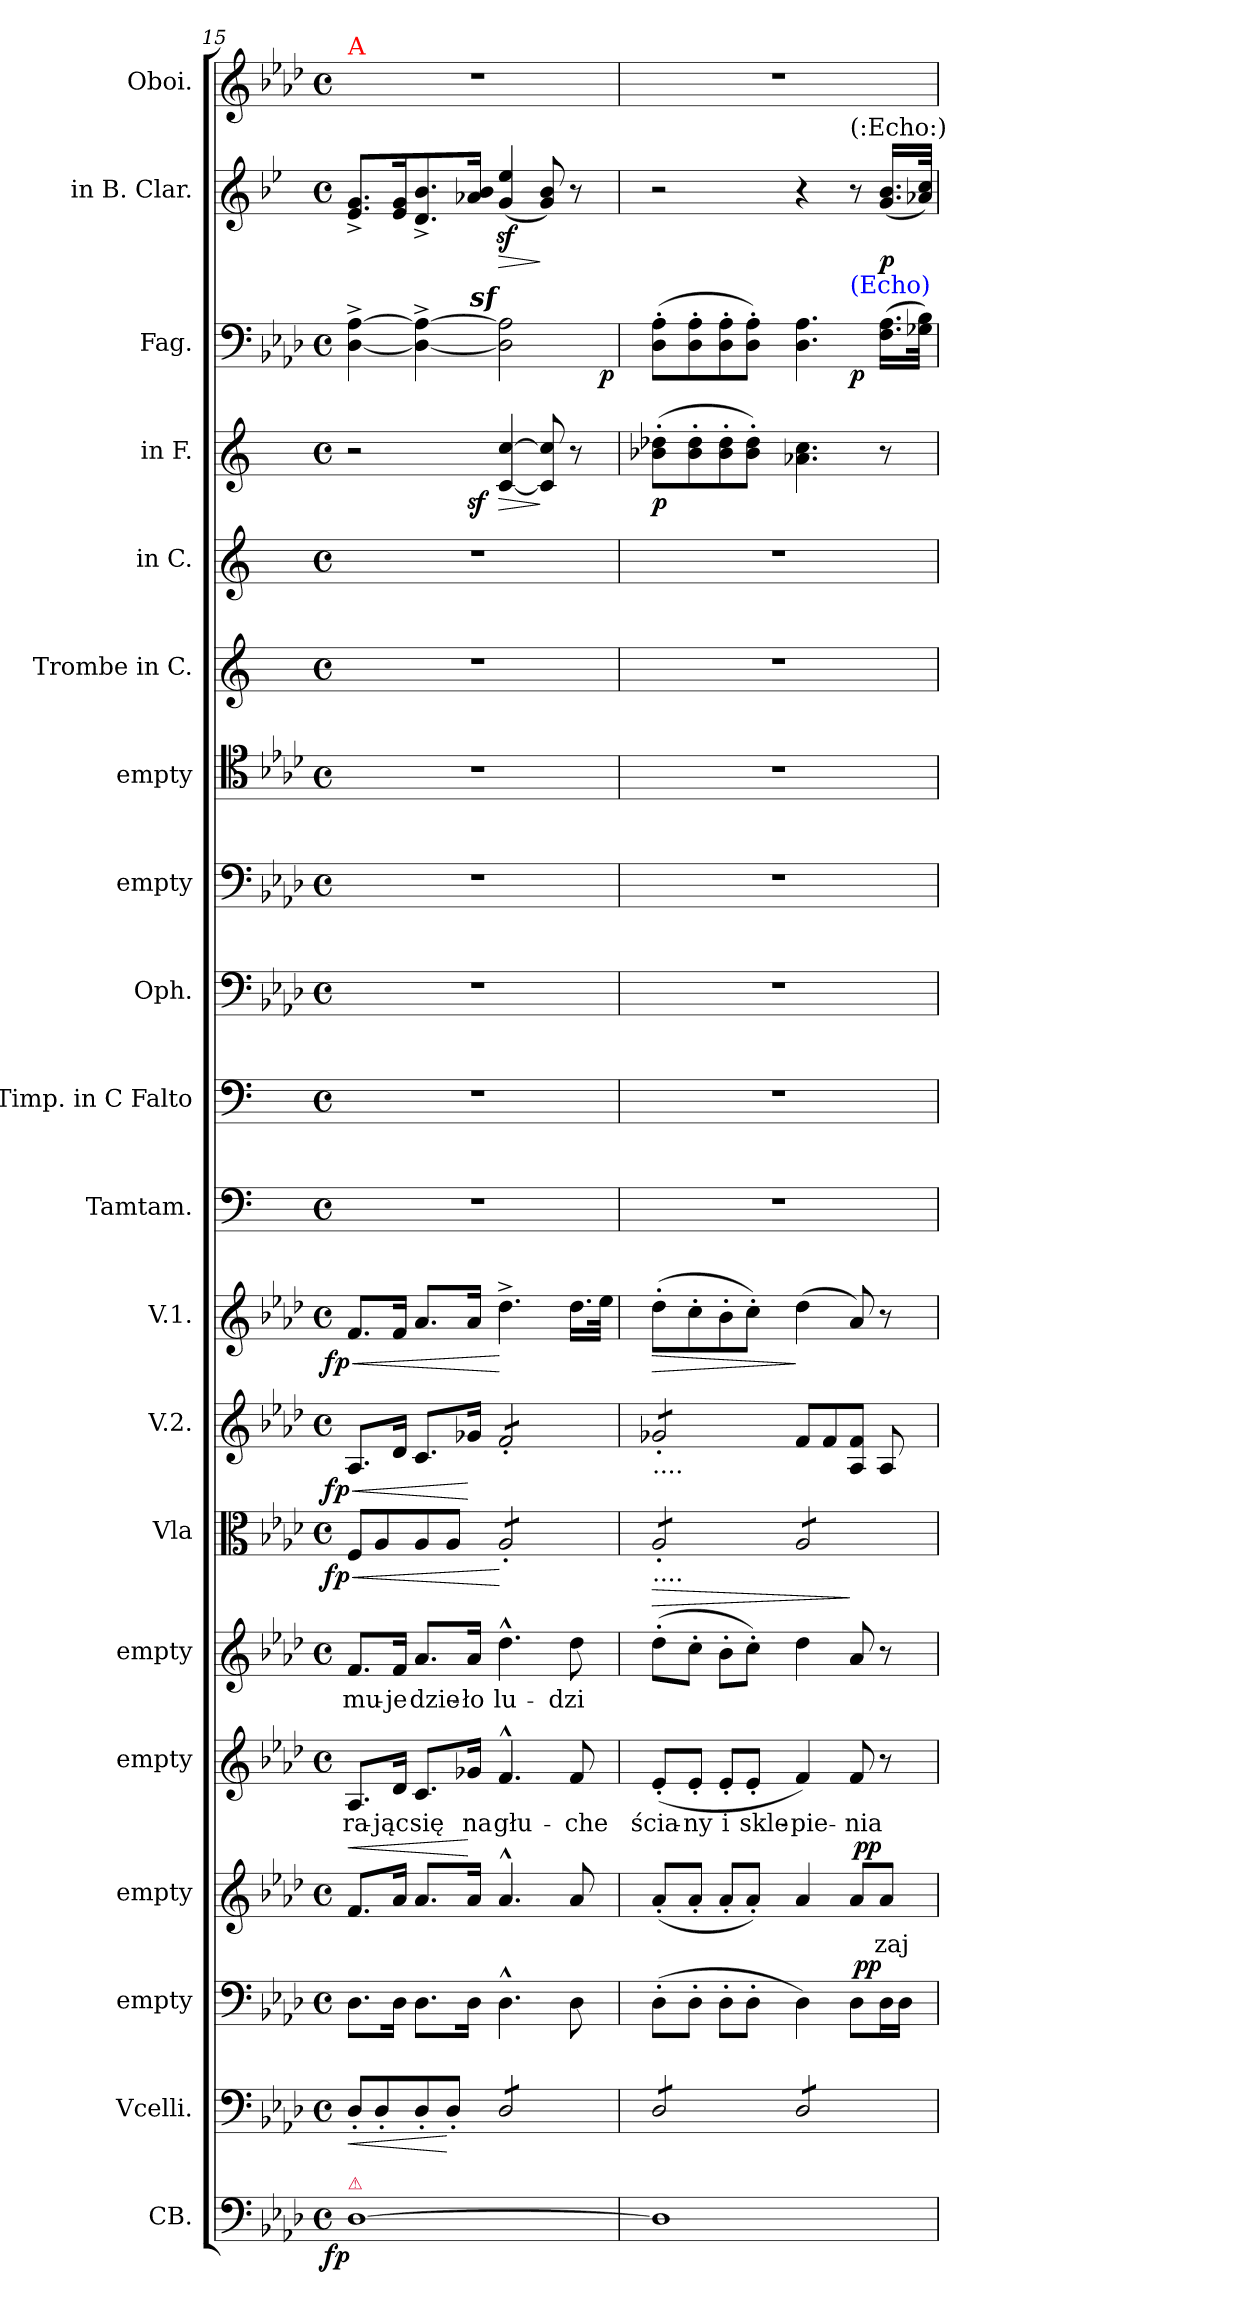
**kern	**dynam	**kern	**dynam	**kern	**dynam	**kern	**text	**dynam	**kern	**text	**kern	**text	**dynam	**kern	**dynam	**kern	**dynam	**kern	**dynam	**kern	**kern	**kern	**kern	**kern	**kern	**kern	**kern	**dynam	**kern	**dynam	**kern	**dynam	**kern
*part20	*part20	*part19	*part19	*part18	*part18	*part17	*part17	*part17	*part16	*part16	*part15	*part15	*part15	*part14	*part14	*part13	*part13	*part12	*part12	*part11	*part10	*part9	*part8	*part7	*part6	*part5	*part4	*part4	*part3	*part3	*part2	*part2	*part1
*staff20	*staff20	*staff19	*staff19	*staff18	*staff18	*staff17	*staff17	*staff17	*staff16	*staff16	*staff15	*staff15	*staff15	*staff14	*staff14	*staff13	*staff13	*staff12	*staff12	*staff11	*staff10	*staff9	*staff8	*staff7	*staff6	*staff5	*staff4	*staff4	*staff3	*staff3	*staff2	*staff2	*staff1
*I"CB.	*	*I"Vcelli.	*	*I"empty	*	*I"empty	*	*	*I"empty	*	*I"empty	*	*	*I"Vla	*	*I"V.2.	*	*I"V.1.	*	*I"Tamtam.	*I"Timp. in C Falto	*I"Oph.	*I"empty	*I"empty	*I"Trombe in C.	*I"in C.	*I"in F.	*	*I"Fag.	*	*I"in B. Clar.	*	*I"Oboi.
*I'Cb	*	*	*	*	*	*	*	*	*	*	*	*	*	*I'Vla	*	*I'V	*	*I'V	*	*	*I'Timp	*	*	*	*	*	*	*	*	*	*	*	*I'Ob
*clefF4	*	*clefF4	*	*clefF4	*	*clefG2	*	*	*clefG2	*	*clefG2	*	*	*clefC3	*	*clefG2	*	*clefG2	*	*clefF4	*clefF4	*clefF4	*clefF4	*clefC4	*clefG2	*clefG2	*clefG2	*	*clefF4	*	*clefG2	*	*clefG2
*	*	*	*	*	*	*ITrd8c12	*	*	*	*	*	*	*	*	*	*	*	*	*	*	*	*	*	*	*	*	*ITrd4c7	*	*	*	*ITrd1c2	*	*
*k[b-e-a-d-]	*	*k[b-e-a-d-]	*	*k[b-e-a-d-]	*	*k[b-e-a-d-]	*	*	*k[b-e-a-d-]	*	*k[b-e-a-d-]	*	*	*k[b-e-a-d-]	*	*k[b-e-a-d-]	*	*k[b-e-a-d-]	*	*k[]	*k[]	*k[b-e-a-d-]	*k[b-e-a-d-]	*k[b-e-a-d-]	*k[]	*k[]	*k[b-]	*	*k[b-e-a-d-]	*	*k[b-e-a-d-]	*	*k[b-e-a-d-]
*f:	*	*f:	*	*f:	*	*f:	*	*	*f:	*	*f:	*	*	*f:	*	*f:	*	*f:	*	*	*	*f:	*f:	*f:	*	*	*	*	*f:	*	*f:	*	*f:
*M4/4	*	*M4/4	*	*M4/4	*	*M4/4	*	*	*M4/4	*	*M4/4	*	*	*M4/4	*	*M4/4	*	*M4/4	*	*M4/4	*M4/4	*M4/4	*M4/4	*M4/4	*M4/4	*M4/4	*M4/4	*	*M4/4	*	*M4/4	*	*M4/4
*met(c)	*	*met(c)	*	*met(c)	*	*met(c)	*	*	*met(c)	*	*met(c)	*	*	*met(c)	*	*met(c)	*	*met(c)	*	*met(c)	*met(c)	*met(c)	*met(c)	*met(c)	*met(c)	*met(c)	*met(c)	*	*met(c)	*	*met(c)	*	*met(c)
=15	=15	=15	=15	=15	=15	=15	=15	=15	=15	=15	=15	=15	=15	=15	=15	=15	=15	=15	=15	=15	=15	=15	=15	=15	=15	=15	=15	=15	=15	=15	=15	=15	=15
!	!	!	!	!	!	!	!	!	!	!	!	!	!	!	!	!	!	!	!	!	!	!	!	!	!	!	!	!	!	!	!	!	!LO:TX:a:color=red:t=A
!LO:TX:a:color=crimson:t=⚠	!	!	!	!	!	!	!	!	!	!	!	!	!	!	!	!	!	!	!	!	!	!	!	!	!	!	!	!	!	!	!	!	!
!	!LO:DY:rj	!	!LO:HP:b	!	!	!	!	!LO:HP:a	!	!	!	!	!	!	!LO:HP:b	!	!LO:HP:b	!	!LO:HP:b	!	!	!	!	!	!	!	!	!	!	!	!	!	!
!	!	!	!	!	!	!	!	!	!	!	!	!	!	!	!LO:DY:n=1:rj	!	!LO:DY:n=1:rj	!	!LO:DY:n=1:rj	!	!	!	!	!	!	!	!	!	!	!	!	!	!
*	*	*	*	*	*	*	*	*	*	*	*	*	*	*	*	*	*	*	*	*	*	*	*	*	*	*	*^	*	*^	*	*	*	*
[1D-	fp.	8D-'/L	<	8.D-\L	.	8.F/L	.	<	8.A-/L	-ra-	8.f/L	-mu-	.	8F/L	< fp	8.A-/L	< fp.	8.f/L	< fp	1r	1r	1r	1r	1r	1r	1r	2r	4..ryy	.	[4D-^\ [<4A-^\	2ryy	.	8.d-^/ 8.f^/L	.	1r
.	.	8D-'/	.	.	.	.	.	.	.	.	.	.	.	8A-/	.	.	.	.	.	.	.	.	.	.	.	.	.	.	.	.	.	.	.	.	.
.	.	.	.	16D-\Jk	.	16A-/Jk	.	.	16d-/Jk	-jąc	16f/Jk	-je	.	.	.	16d-/Jk	.	16f/Jk	.	.	.	.	.	.	.	.	.	.	.	.	.	.	16d-/ 16f/K	.	.
.	.	8D-'/	.	8.D-\L	.	8.A-/L	.	.	8.c/L	się	8.a-/L	dzie-	.	8A-/	.	8.c/L	.	8.a-/L	.	.	.	.	.	.	.	.	.	.	.	4D-_^\ 4A-_^\	.	.	8.c^/ 8.a-^/	.	.
.	.	8D-'/J	[	.	.	.	.	.	.	.	.	.	.	8A-/J	.	.	.	.	.	.	.	.	.	.	.	.	.	.	.	.	.	.	.	.	.
.	.	.	.	16D-\Jk	.	16A-/Jk	.	[	16g-X/Jk	na	16a-/Jk	-ło	.	.	.	16g-X/Jk	[	16a-/Jk	.	.	.	.	.	.	.	.	.	2ryy	sf	.	.	.	16g-X/ 16a-/Jk	.	.
!	!	!	!	!	!	!	!	!	!	!	!	!	!	!	!	!LO:TX:b:t=....	!	!	!	!	!	!	!	!	!	!	!	!	!	!	!	!	!	!	!
!	!	!	!	!	!	!	!	!	!	!	!	!	!	!LO:TX:b:t=....	!	!	!	!	!	!	!	!	!	!	!	!	!	!	!	!	!	!	!	!	!
!	!	!	!	!	!	!	!	!	!	!	!	!	!	!	!	!	!	!	!	!	!	!	!	!	!	!	!	!	!LO:HP:b	!LO:DY:rj	!	!	!	!LO:HP:b	!
*	*	*tremolo	*	*	*	*	*	*	*	*	*	*	*	*	*	*	*	*	*	*	*	*	*	*	*	*	*	*	*	*	*	*	*	*	*
*	*	*	*	*	*	*	*	*	*	*	*	*	*	*tremolo	*	*	*	*	*	*	*	*	*	*	*	*	*	*	*	*	*	*	*	*	*
*	*	*	*	*	*	*	*	*	*	*	*	*	*	*	*	*tremolo	*	*	*	*	*	*	*	*	*	*	*	*	*	*	*	*	*	*	*
.	.	8D-/L	.	4.D-^^\	.	4.A-^^/	.	.	4.f^^/	głu-	4.dd-^^\	lu-	.	8A-'/L	[	8f'/L	.	4.dd-^\	[	.	.	.	.	.	.	.	[4F/ [4f/	.	>	2D-]z\ 2A-]z\	4...ryy	.	(4fz/ 4dd-z/	>	.
.	.	8D-/	.	.	.	.	.	.	.	.	.	.	.	8A-'/	.	8f'/	.	.	.	.	.	.	.	.	.	.	.	.	.	.	.	.	.	.	.
.	.	8D-/	.	.	.	.	.	.	.	.	.	.	.	8A-'/	.	8f'/	.	.	.	.	.	.	.	.	.	.	8F]/ 8f]/	.	]	.	.	.	8f/ 8a-/)	]	.
.	.	8D-/J	.	8D-\	.	8A-/	.	.	8f/	-che	8dd-\	-dzi	.	8A-'/J	.	8f'/J	.	16.dd-\LL	.	.	.	.	.	.	.	.	8r	.	.	.	.	.	8r	.	.
.	.	.	.	.	.	.	.	.	.	.	.	.	.	.	.	.	.	.	.	.	.	.	.	.	.	.	.	16ryy	.	.	.	.	.	.	.
.	.	.	.	.	.	.	.	.	.	.	.	.	.	.	.	.	.	32ee-\JJk	.	.	.	.	.	.	.	.	.	.	.	.	32ryy	p	.	.	.
=16	=16	=16	=16	=16	=16	=16	=16	=16	=16	=16	=16	=16	=16	=16	=16	=16	=16	=16	=16	=16	=16	=16	=16	=16	=16	=16	=16	=16	=16	=16	=16	=16	=16	=16	=16
!	!	!	!	!	!	!	!	!	!	!	!	!	!	!	!	!LO:TX:b:t=....	!	!	!	!	!	!	!	!	!	!	!	!	!	!	!	!	!	!	!
!	!	!	!	!	!	!	!	!	!	!	!	!	!	!LO:TX:b:t=....	!	!	!	!	!	!	!	!	!	!	!	!	!	!	!	!	!	!	!	!	!
!	!	!	!	!	!	!	!	!	!	!	!	!	!LO:HP:a	!	!	!	!	!	!LO:HP:b	!	!	!	!	!	!	!	!	!	!	!	!	!	!	!	!
*	*	*	*	*	*	*	*	*	*	*	*	*	*	*	*	*	*	*	*	*	*	*	*	*	*	*	*v	*v	*	*	*	*	*	*	*
1D-]	.	8D-/L	.	(8D-'\L	.	(>8A-'/L	.	.	(>8e-'/L	ścia-	(8dd-'\L	.	>	8A-'/L	.	8g-X'/L	.	(8dd-'\L	>	1r	1r	1r	1r	1r	1r	1r	(8e-X'\ 8g-X'\L	p	(8D-'\ 8A-'\L	2.ryy	.	2r	.	1r
.	.	8D-/	.	8D-'\J	.	8A-'/J	.	.	8e-'/J	-ny	8cc'\J	.	.	8A-'/	.	8g-X'/	.	8cc'\	.	.	.	.	.	.	.	.	8e-'\ 8g-'\	.	8D-'\ 8A-'\	.	.	.	.	.
.	.	8D-/	.	8D-'\L	.	8A-'/L	.	.	8e-'/L	i	8b-'\L	.	.	8A-'/	.	8g-X'/	.	8b-'\	.	.	.	.	.	.	.	.	8e-'\ 8g-'\	.	8D-'\ 8A-'\	.	.	.	.	.
.	.	8D-/J	.	8D-'\J	.	8A-'/J)	.	.	8e-'/J	skle-	8cc'\J)	.	.	8A-'/J	.	8g-X'/J	.	8cc'\J)	.	.	.	.	.	.	.	.	8e-'\ 8g-'\J)	.	8D-'\ 8A-'\J)	.	.	.	.	.
*	*	*	*	*	*	*	*	*	*	*	*	*	*	*	*	*Xtremolo	*	*	*	*	*	*	*	*	*	*	*	*	*	*	*	*	*	*
.	.	8D-/L	.	4D-\)	.	4A-/	.	.	4f/)	-pie-	4dd-\	.	.	8A-/L	.	8f/L	.	(4dd-\	]	.	.	.	.	.	.	.	4.d-X\ 4.f\	.	4.D-\ 4.A-\	.	.	4r	.	.
.	.	8D-/	.	.	.	.	.	.	.	.	.	.	.	8A-/	.	8f/	.	.	.	.	.	.	.	.	.	.	.	.	.	.	.	.	.	.
!	!	!	!	!	!	!	!	!	!	!	!	!	!	!	!	!	!	!	!	!	!	!	!	!	!	!	!	!	!	!	!	!LO:TX:a:t=(&colon;Echo&colon;)	!	!
!	!	!	!	!	!	!	!	!	!	!	!	!	!	!	!	!	!	!	!	!	!	!	!	!	!	!	!	!	!	!LO:TX:a:color=blue:t=(Echo)	!	!	!	!
.	.	8D-/	.	8D-\L	.	8A-/L	.	.	8f/	-nia	8a-/	.	]	8A-/	.	8A-/ 8f/J	.	8a-/)	.	.	.	.	.	.	.	.	.	.	.	4ryy	p	8r	.	.
!	!	!	!	!	!LO:DY:a:rj	!	!	!LO:DY:a:rj	!	!	!	!	!	!	!	!	!	!	!	!	!	!	!	!	!	!	!	!	!	!	!	!	!	!
.	.	8D-/J	.	16D-\L	pp	8A-/J	zaj	pp	8r	.	8r	.	.	8A-/J	.	8A-/	.	8r	.	.	.	.	.	.	.	.	8r	.	(16.F\ 16.A-\LL	.	.	(16.f/ 16.a-/LL	p	.
*	*	*	*	*	*	*	*	*	*	*	*	*	*	*Xtremolo	*	*	*	*	*	*	*	*	*	*	*	*	*	*	*	*	*	*	*	*
*	*	*Xtremolo	*	*	*	*	*	*	*	*	*	*	*	*	*	*	*	*	*	*	*	*	*	*	*	*	*	*	*	*	*	*	*	*
.	.	.	.	16D-\JJ	.	.	.	.	.	.	.	.	.	.	.	.	.	.	.	.	.	.	.	.	.	.	.	.	.	.	.	.	.	.
.	.	.	.	.	.	.	.	.	.	.	.	.	.	.	.	.	.	.	.	.	.	.	.	.	.	.	.	.	32G-X\ 32B-\JJk)	.	.	32g-X/ 32b-/JJk)	.	.
*	*	*	*	*	*	*	*	*	*	*	*	*	*	*	*	*	*	*	*	*	*	*	*	*	*	*	*	*	*v	*v	*	*	*	*
=	=	=	=	=	=	=	=	=	=	=	=	=	=	=	=	=	=	=	=	=	=	=	=	=	=	=	=	=	=	=	=	=	=
*-	*-	*-	*-	*-	*-	*-	*-	*-	*-	*-	*-	*-	*-	*-	*-	*-	*-	*-	*-	*-	*-	*-	*-	*-	*-	*-	*-	*-	*-	*-	*-	*-	*-
